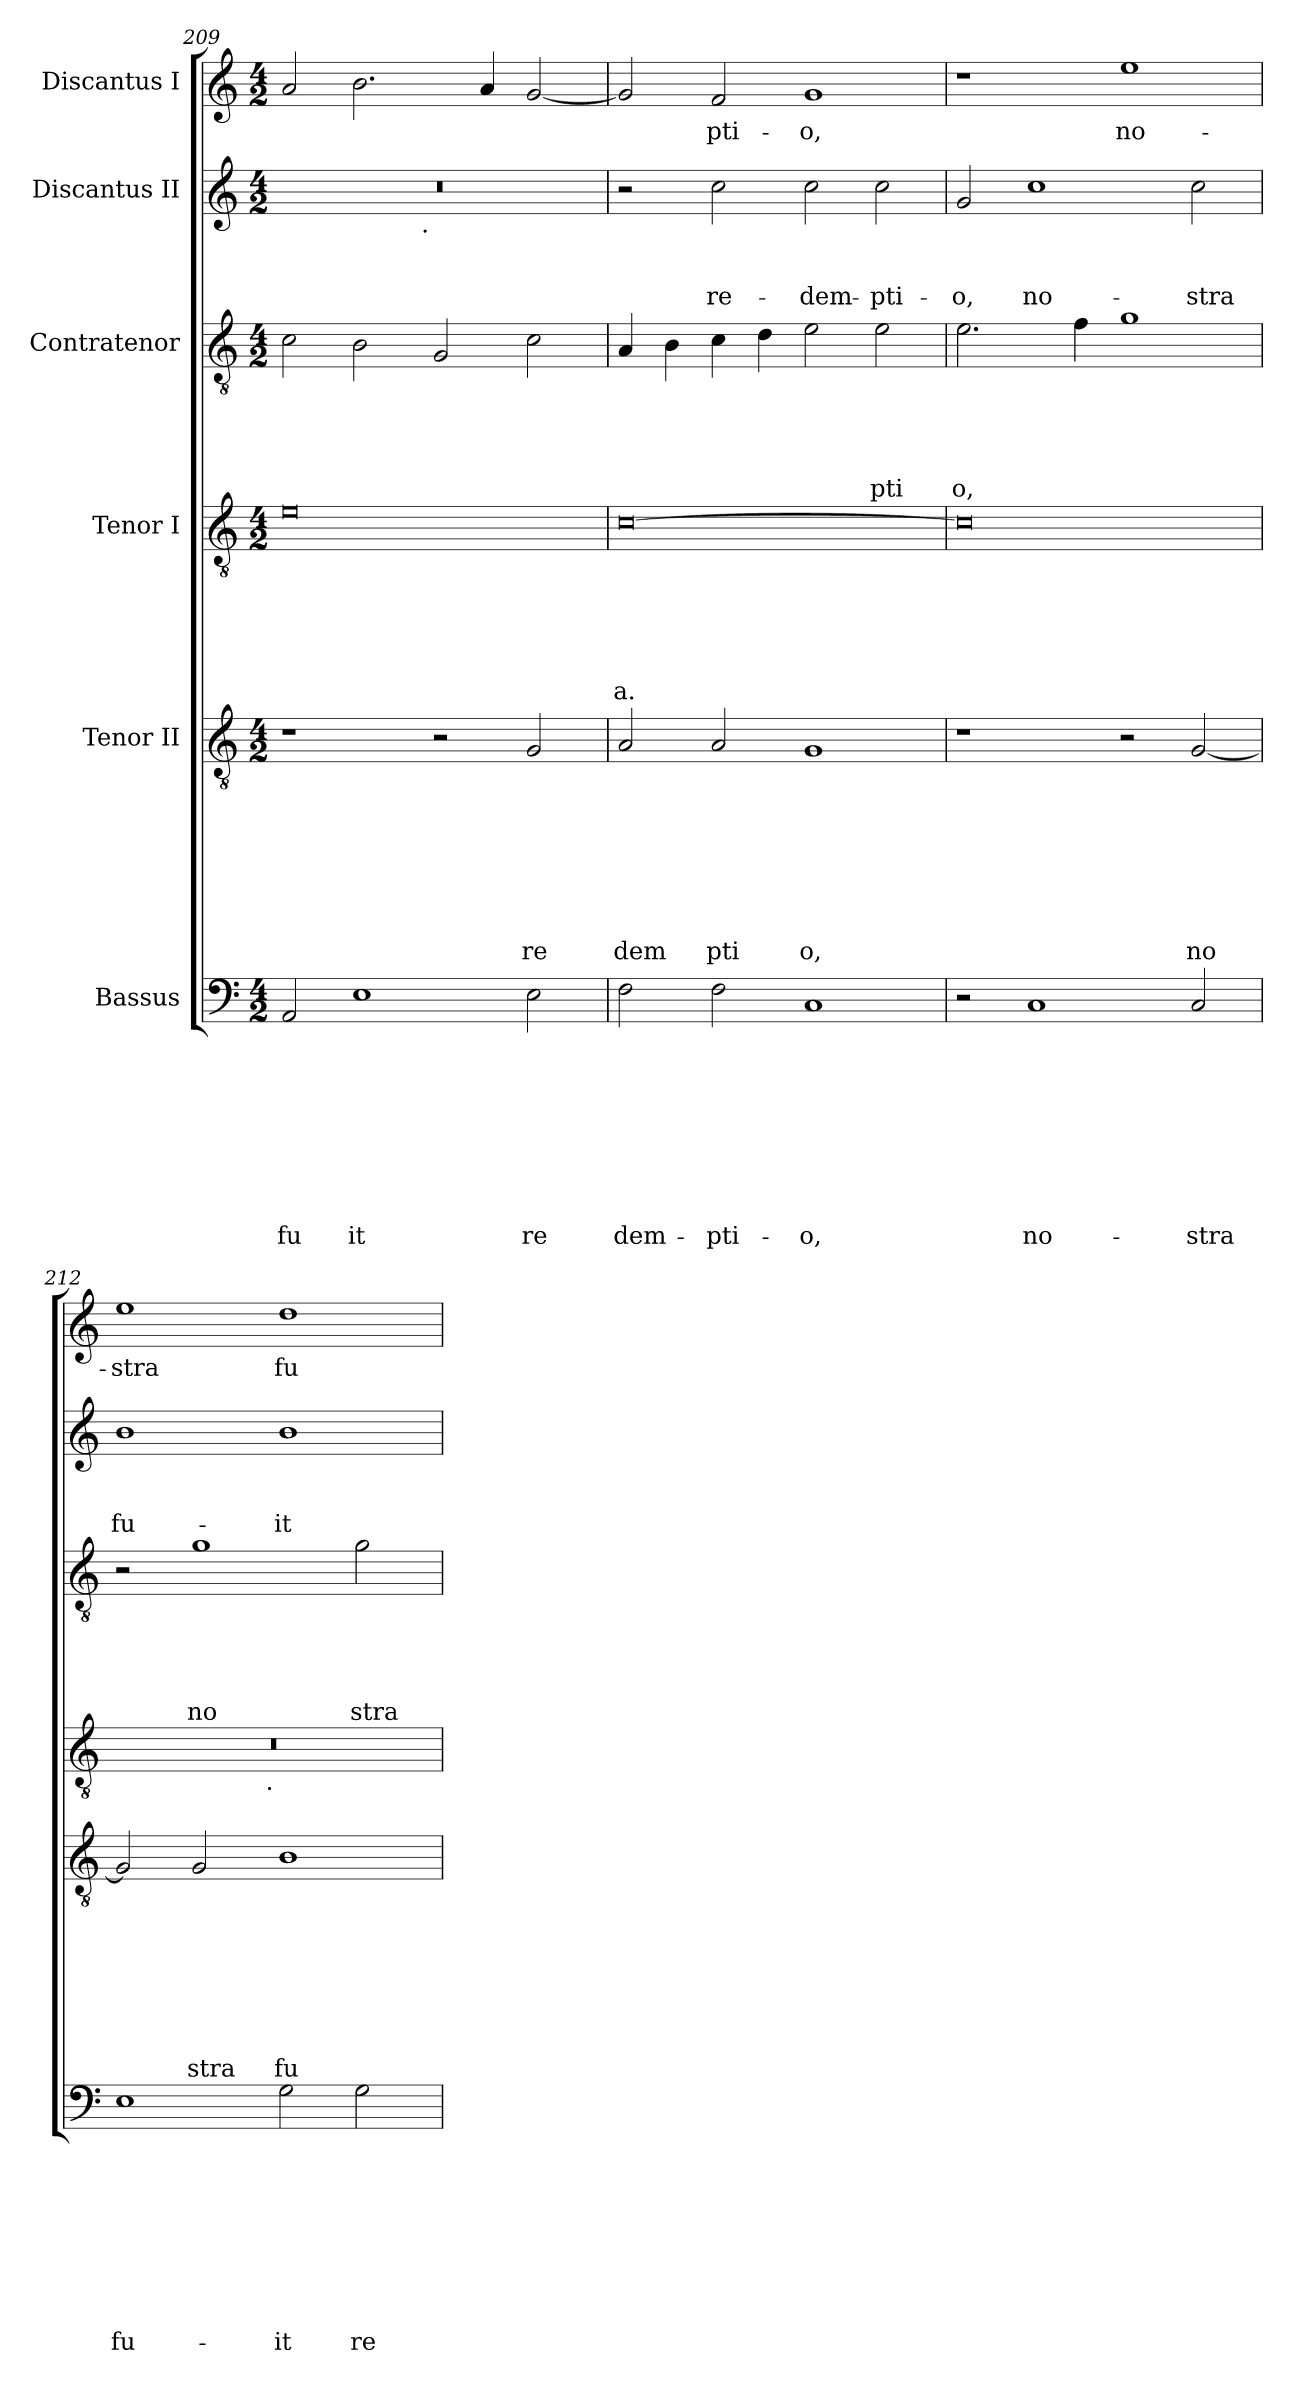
**kern	**text	**text	**text	**text	**text	**text	**text	**text	**text	**kern	**text	**text	**text	**text	**text	**text	**text	**text	**kern	**text	**text	**text	**text	**text	**text	**kern	**text	**text	**text	**text	**text	**kern	**text	**text	**text	**kern	**text
*part6	*part6	*part6	*part6	*part6	*part6	*part6	*part6	*part6	*part6	*part5	*part5	*part5	*part5	*part5	*part5	*part5	*part5	*part5	*part4	*part4	*part4	*part4	*part4	*part4	*part4	*part3	*part3	*part3	*part3	*part3	*part3	*part2	*part2	*part2	*part2	*part1	*part1
*staff6	*staff6	*staff6	*staff6	*staff6	*staff6	*staff6	*staff6	*staff6	*staff6	*staff5	*staff5	*staff5	*staff5	*staff5	*staff5	*staff5	*staff5	*staff5	*staff4	*staff4	*staff4	*staff4	*staff4	*staff4	*staff4	*staff3	*staff3	*staff3	*staff3	*staff3	*staff3	*staff2	*staff2	*staff2	*staff2	*staff1	*staff1
*I"Bassus	*	*	*	*	*	*	*	*	*	*I"Tenor II	*	*	*	*	*	*	*	*	*I"Tenor I	*	*	*	*	*	*	*I"Contratenor	*	*	*	*	*	*I"Discantus II	*	*	*	*I"Discantus I	*
*clefF4	*	*	*	*	*	*	*	*	*	*clefGv2	*	*	*	*	*	*	*	*	*clefGv2	*	*	*	*	*	*	*clefGv2	*	*	*	*	*	*clefG2	*	*	*	*clefG2	*
*k[]	*	*	*	*	*	*	*	*	*	*k[]	*	*	*	*	*	*	*	*	*k[]	*	*	*	*	*	*	*k[]	*	*	*	*	*	*k[]	*	*	*	*k[]	*
*C:	*	*	*	*	*	*	*	*	*	*C:	*	*	*	*	*	*	*	*	*C:	*	*	*	*	*	*	*C:	*	*	*	*	*	*C:	*	*	*	*C:	*
*M4/2	*	*	*	*	*	*	*	*	*	*M4/2	*	*	*	*	*	*	*	*	*M4/2	*	*	*	*	*	*	*M4/2	*	*	*	*	*	*M4/2	*	*	*	*M4/2	*
=209	=209	=209	=209	=209	=209	=209	=209	=209	=209	=209	=209	=209	=209	=209	=209	=209	=209	=209	=209	=209	=209	=209	=209	=209	=209	=209	=209	=209	=209	=209	=209	=209	=209	=209	=209	=209	=209
!	!	!	!	!	!	!	!	!	!LO:LY:b	!	!	!	!	!	!	!	!	!	!	!	!	!	!	!	!	!	!	!	!	!	!	!	!	!	!	!	!
*	*	*	*	*	*	*	*	*	*	*	*	*	*	*	*	*	*	*	*	*	*	*	*	*	*	*	*	*	*	*	*	*^	*	*	*	*	*
2AA/	.	.	.	.	.	.	.	.	fu	1r	.	.	.	.	.	.	.	.	0e	.	.	.	.	.	.	2c\	.	.	.	.	.	0r	2ryy	.	.	.	2a/	.
!	!	!	!	!	!	!	!	!	!LO:LY:b	!	!	!	!	!	!	!	!	!	!	!	!	!	!	!	!	!	!	!	!	!	!	!	!	!	!	!	!	!
1E	.	.	.	.	.	.	.	.	it	.	.	.	.	.	.	.	.	.	.	.	.	.	.	.	.	2B\	.	.	.	.	.	.	4...ryy	.	.	.	2.b\	.
!	!	!	!	!	!	!	!	!	!	!	!	!	!	!	!	!	!	!	!	!	!	!	!	!	!	!	!	!	!	!	!	!	!LO:TX:b:t=.	!	!	!	!	!
.	.	.	.	.	.	.	.	.	.	.	.	.	.	.	.	.	.	.	.	.	.	.	.	.	.	.	.	.	.	.	.	.	1ryy	.	.	.	.	.
.	.	.	.	.	.	.	.	.	.	2r	.	.	.	.	.	.	.	.	.	.	.	.	.	.	.	2G/	.	.	.	.	.	.	.	.	.	.	.	.
.	.	.	.	.	.	.	.	.	.	.	.	.	.	.	.	.	.	.	.	.	.	.	.	.	.	.	.	.	.	.	.	.	.	.	.	.	4a/	.
!	!	!	!	!	!	!	!	!	!LO:LY:b	!	!	!	!	!	!	!	!	!LO:LY:b	!	!	!	!	!	!	!	!	!	!	!	!	!	!	!	!	!	!	!	!
2E\	.	.	.	.	.	.	.	.	re	2G/	.	.	.	.	.	.	.	re	.	.	.	.	.	.	.	2c\	.	.	.	.	.	.	.	.	.	.	[<2g/	.
.	.	.	.	.	.	.	.	.	.	.	.	.	.	.	.	.	.	.	.	.	.	.	.	.	.	.	.	.	.	.	.	.	32ryy	.	.	.	.	.
!!LO:PB:g=z
=210	=210	=210	=210	=210	=210	=210	=210	=210	=210	=210	=210	=210	=210	=210	=210	=210	=210	=210	=210	=210	=210	=210	=210	=210	=210	=210	=210	=210	=210	=210	=210	=210	=210	=210	=210	=210	=210	=210
!	!	!	!	!	!	!	!	!	!LO:LY:b	!	!	!	!	!	!	!	!	!LO:LY:b	!	!	!	!	!	!	!LO:LY:b	!	!	!	!	!	!	!	!	!	!	!	!	!
*	*	*	*	*	*	*	*	*	*	*	*	*	*	*	*	*	*	*	*	*	*	*	*	*	*	*	*	*	*	*	*	*v	*v	*	*	*	*	*
2F\	.	.	.	.	.	.	.	.	dem-	2A/	.	.	.	.	.	.	.	dem	[>0c	.	.	.	.	.	-a.	4A/	.	.	.	.	.	2r	.	.	.	2g/]	.
.	.	.	.	.	.	.	.	.	.	.	.	.	.	.	.	.	.	.	.	.	.	.	.	.	.	4B\	.	.	.	.	.	.	.	.	.	.	.
!	!	!	!	!	!	!	!	!	!LO:LY:b	!	!	!	!	!	!	!	!	!LO:LY:b	!	!	!	!	!	!	!	!	!	!	!	!	!	!	!	!	!LO:LY:b	!	!LO:LY:b
2F\	.	.	.	.	.	.	.	.	-pti-	2A/	.	.	.	.	.	.	.	pti	.	.	.	.	.	.	.	4c\	.	.	.	.	.	2cc\	.	.	re-	2f/	-pti-
.	.	.	.	.	.	.	.	.	.	.	.	.	.	.	.	.	.	.	.	.	.	.	.	.	.	4d\	.	.	.	.	.	.	.	.	.	.	.
!	!	!	!	!	!	!	!	!	!LO:LY:b	!	!	!	!	!	!	!	!	!LO:LY:b	!	!	!	!	!	!	!	!	!	!	!	!	!	!	!	!	!LO:LY:b	!	!LO:LY:b
1C	.	.	.	.	.	.	.	.	-o,	1G	.	.	.	.	.	.	.	o,	.	.	.	.	.	.	.	2e\	.	.	.	.	.	2cc\	.	.	-dem-	1g	-o,
!	!	!	!	!	!	!	!	!	!	!	!	!	!	!	!	!	!	!	!	!	!	!	!	!	!	!	!	!	!	!	!LO:LY:b	!	!	!	!LO:LY:b	!	!
.	.	.	.	.	.	.	.	.	.	.	.	.	.	.	.	.	.	.	.	.	.	.	.	.	.	2e\	.	.	.	.	pti	2cc\	.	.	-pti-	.	.
=211	=211	=211	=211	=211	=211	=211	=211	=211	=211	=211	=211	=211	=211	=211	=211	=211	=211	=211	=211	=211	=211	=211	=211	=211	=211	=211	=211	=211	=211	=211	=211	=211	=211	=211	=211	=211	=211
!	!	!	!	!	!	!	!	!	!	!	!	!	!	!	!	!	!	!	!	!	!	!	!	!	!	!	!	!	!	!	!LO:LY:b	!	!	!	!LO:LY:b	!	!
2r	.	.	.	.	.	.	.	.	.	1r	.	.	.	.	.	.	.	.	0c]	.	.	.	.	.	.	2.e\	.	.	.	.	o,	2g/	.	.	-o,	1r	.
!	!	!	!	!	!	!	!	!	!LO:LY:b	!	!	!	!	!	!	!	!	!	!	!	!	!	!	!	!	!	!	!	!	!	!	!	!	!	!LO:LY:b	!	!
1C	.	.	.	.	.	.	.	.	no-	.	.	.	.	.	.	.	.	.	.	.	.	.	.	.	.	.	.	.	.	.	.	1cc	.	.	no-	.	.
.	.	.	.	.	.	.	.	.	.	.	.	.	.	.	.	.	.	.	.	.	.	.	.	.	.	4f\	.	.	.	.	.	.	.	.	.	.	.
!	!	!	!	!	!	!	!	!	!	!	!	!	!	!	!	!	!	!	!	!	!	!	!	!	!	!	!	!	!	!	!	!	!	!	!	!	!LO:LY:b
.	.	.	.	.	.	.	.	.	.	2r	.	.	.	.	.	.	.	.	.	.	.	.	.	.	.	1g	.	.	.	.	.	.	.	.	.	1ee	no-
!	!	!	!	!	!	!	!	!	!LO:LY:b	!	!	!	!	!	!	!	!	!LO:LY:b	!	!	!	!	!	!	!	!	!	!	!	!	!	!	!	!	!LO:LY:b	!	!
2C/	.	.	.	.	.	.	.	.	-stra	[<2G/	.	.	.	.	.	.	.	no	.	.	.	.	.	.	.	.	.	.	.	.	.	2cc\	.	.	-stra	.	.
=212	=212	=212	=212	=212	=212	=212	=212	=212	=212	=212	=212	=212	=212	=212	=212	=212	=212	=212	=212	=212	=212	=212	=212	=212	=212	=212	=212	=212	=212	=212	=212	=212	=212	=212	=212	=212	=212
!	!	!	!	!	!	!	!	!	!LO:LY:b	!	!	!	!	!	!	!	!	!	!	!	!	!	!	!	!	!	!	!	!	!	!	!	!	!	!LO:LY:b	!	!LO:LY:b
*	*	*	*	*	*	*	*	*	*	*	*	*	*	*	*	*	*	*	*^	*	*	*	*	*	*	*	*	*	*	*	*	*	*	*	*	*	*
1E	.	.	.	.	.	.	.	.	fu-	2G/]	.	.	.	.	.	.	.	.	0r	2ryy	.	.	.	.	.	.	2r	.	.	.	.	.	1b	.	.	fu-	1ee	-stra
!	!	!	!	!	!	!	!	!	!	!	!	!	!	!	!	!	!	!LO:LY:b	!	!	!	!	!	!	!	!	!	!	!	!	!	!LO:LY:b	!	!	!	!	!	!
.	.	.	.	.	.	.	.	.	.	2G/	.	.	.	.	.	.	.	stra	.	4...ryy	.	.	.	.	.	.	1g	.	.	.	.	no	.	.	.	.	.	.
!	!	!	!	!	!	!	!	!	!	!	!	!	!	!	!	!	!	!	!	!LO:TX:b:t=.	!	!	!	!	!	!	!	!	!	!	!	!	!	!	!	!	!	!
.	.	.	.	.	.	.	.	.	.	.	.	.	.	.	.	.	.	.	.	1ryy	.	.	.	.	.	.	.	.	.	.	.	.	.	.	.	.	.	.
!	!	!	!	!	!	!	!	!	!LO:LY:b	!	!	!	!	!	!	!	!	!LO:LY:b	!	!	!	!	!	!	!	!	!	!	!	!	!	!	!	!	!	!LO:LY:b	!	!LO:LY:b
2G\	.	.	.	.	.	.	.	.	-it	1B	.	.	.	.	.	.	.	fu	.	.	.	.	.	.	.	.	.	.	.	.	.	.	1b	.	.	-it	1dd	fu-
!	!	!	!	!	!	!	!	!	!LO:LY:b	!	!	!	!	!	!	!	!	!	!	!	!	!	!	!	!	!	!	!	!	!	!	!LO:LY:b	!	!	!	!	!	!
2G\	.	.	.	.	.	.	.	.	re-	.	.	.	.	.	.	.	.	.	.	.	.	.	.	.	.	.	2g\	.	.	.	.	stra	.	.	.	.	.	.
.	.	.	.	.	.	.	.	.	.	.	.	.	.	.	.	.	.	.	.	32ryy	.	.	.	.	.	.	.	.	.	.	.	.	.	.	.	.	.	.
*	*	*	*	*	*	*	*	*	*	*	*	*	*	*	*	*	*	*	*v	*v	*	*	*	*	*	*	*	*	*	*	*	*	*	*	*	*	*	*
=	=	=	=	=	=	=	=	=	=	=	=	=	=	=	=	=	=	=	=	=	=	=	=	=	=	=	=	=	=	=	=	=	=	=	=	=	=
*-	*-	*-	*-	*-	*-	*-	*-	*-	*-	*-	*-	*-	*-	*-	*-	*-	*-	*-	*-	*-	*-	*-	*-	*-	*-	*-	*-	*-	*-	*-	*-	*-	*-	*-	*-	*-	*-
